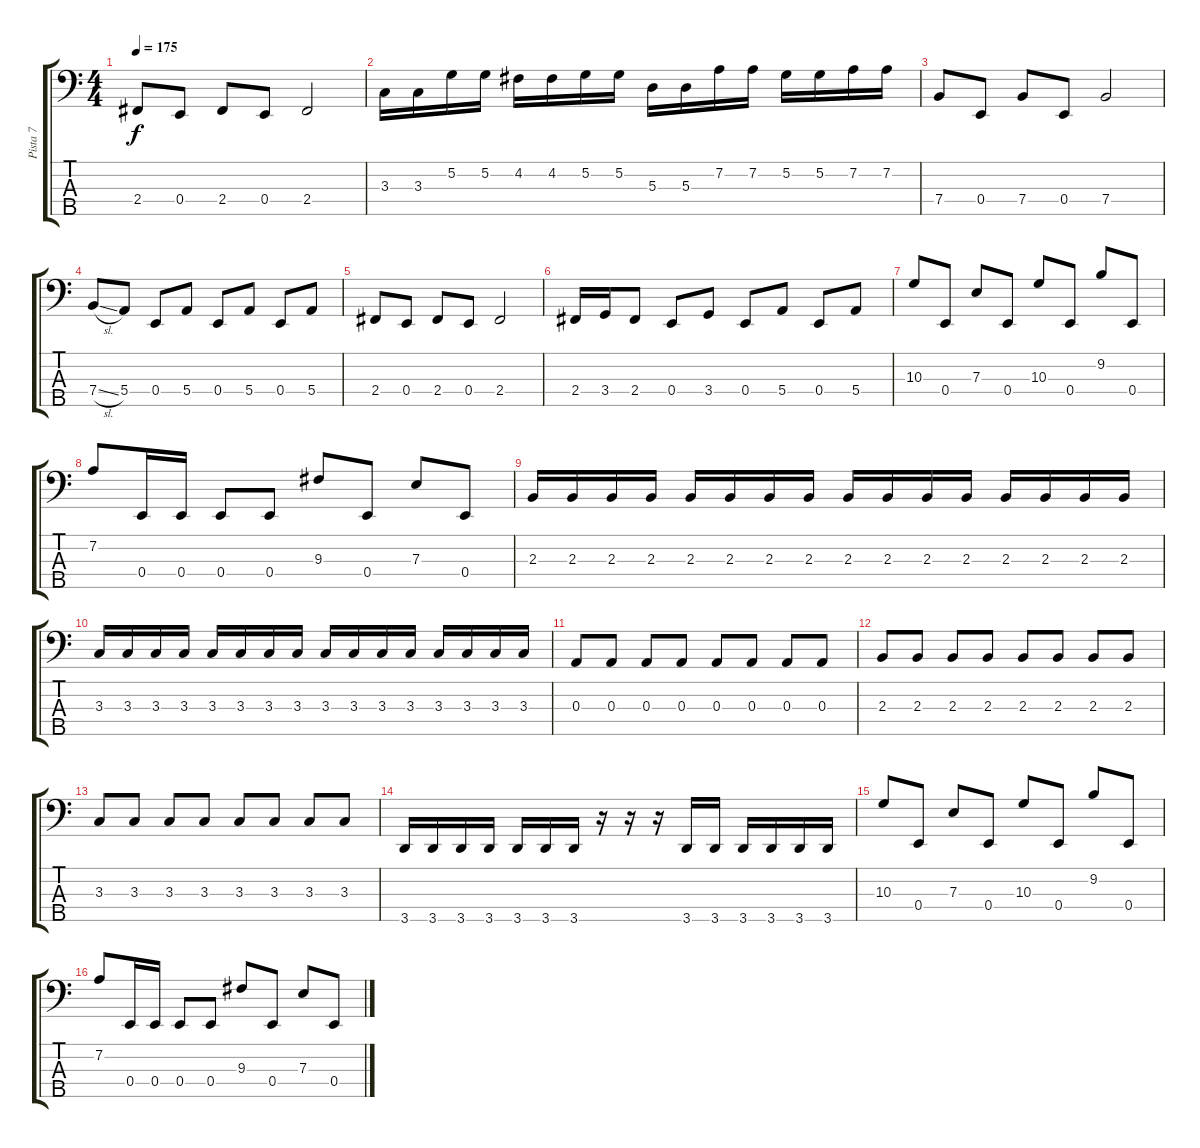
\track ("Pista 7" "Pista 7") {instrument electricbassfinger}
\staff {score tabs}
\tuning (G2 D2 A1 E1 B0) {hide}
\ts (4 4)
\tempo 175
\clef f4
\ks c
2.4.8{dy f} 0.4.8 2.4.8 0.4.8 2.4.2 |
3.3.16 3.3.16 5.2.16 5.2.16 4.2.16 4.2.16 5.2.16 5.2.16 5.3.16 5.3.16 7.2.16 7.2.16 5.2.16 5.2.16 7.2.16 7.2.16 |
7.4.8 0.4.8 7.4.8 0.4.8 7.4.2 |
7.4{sl}.8 5.4.8 0.4.8 5.4.8 0.4.8 5.4.8 0.4.8 5.4.8 |
2.4.8 0.4.8 2.4.8 0.4.8 2.4.2 |
2.4.16 3.4.16 2.4.8 0.4.8 3.4.8 0.4.8 5.4.8 0.4.8 5.4.8 |
10.3.8 0.4.8 7.3.8 0.4.8 10.3.8 0.4.8 9.2.8 0.4.8 |
7.2.8 0.4.16 0.4.16 0.4.8 0.4.8 9.3.8 0.4.8 7.3.8 0.4.8 |
2.3.16 2.3.16 2.3.16 2.3.16 2.3.16 2.3.16 2.3.16 2.3.16 2.3.16 2.3.16 2.3.16 2.3.16 2.3.16 2.3.16 2.3.16 2.3.16 |
3.3.16 3.3.16 3.3.16 3.3.16 3.3.16 3.3.16 3.3.16 3.3.16 3.3.16 3.3.16 3.3.16 3.3.16 3.3.16 3.3.16 3.3.16 3.3.16 |
0.3.8 0.3.8 0.3.8 0.3.8 0.3.8 0.3.8 0.3.8 0.3.8 |
2.3.8 2.3.8 2.3.8 2.3.8 2.3.8 2.3.8 2.3.8 2.3.8 |
3.3.8 3.3.8 3.3.8 3.3.8 3.3.8 3.3.8 3.3.8 3.3.8 |
3.5.16 3.5.16 3.5.16 3.5.16 3.5.16 3.5.16 3.5.16 r.16 r.16 r.16 3.5.16 3.5.16 3.5.16 3.5.16 3.5.16 3.5.16 |
10.3.8 0.4.8 7.3.8 0.4.8 10.3.8 0.4.8 9.2.8 0.4.8 |
7.2.8 0.4.16 0.4.16 0.4.8 0.4.8 9.3.8 0.4.8 7.3.8 0.4.8
